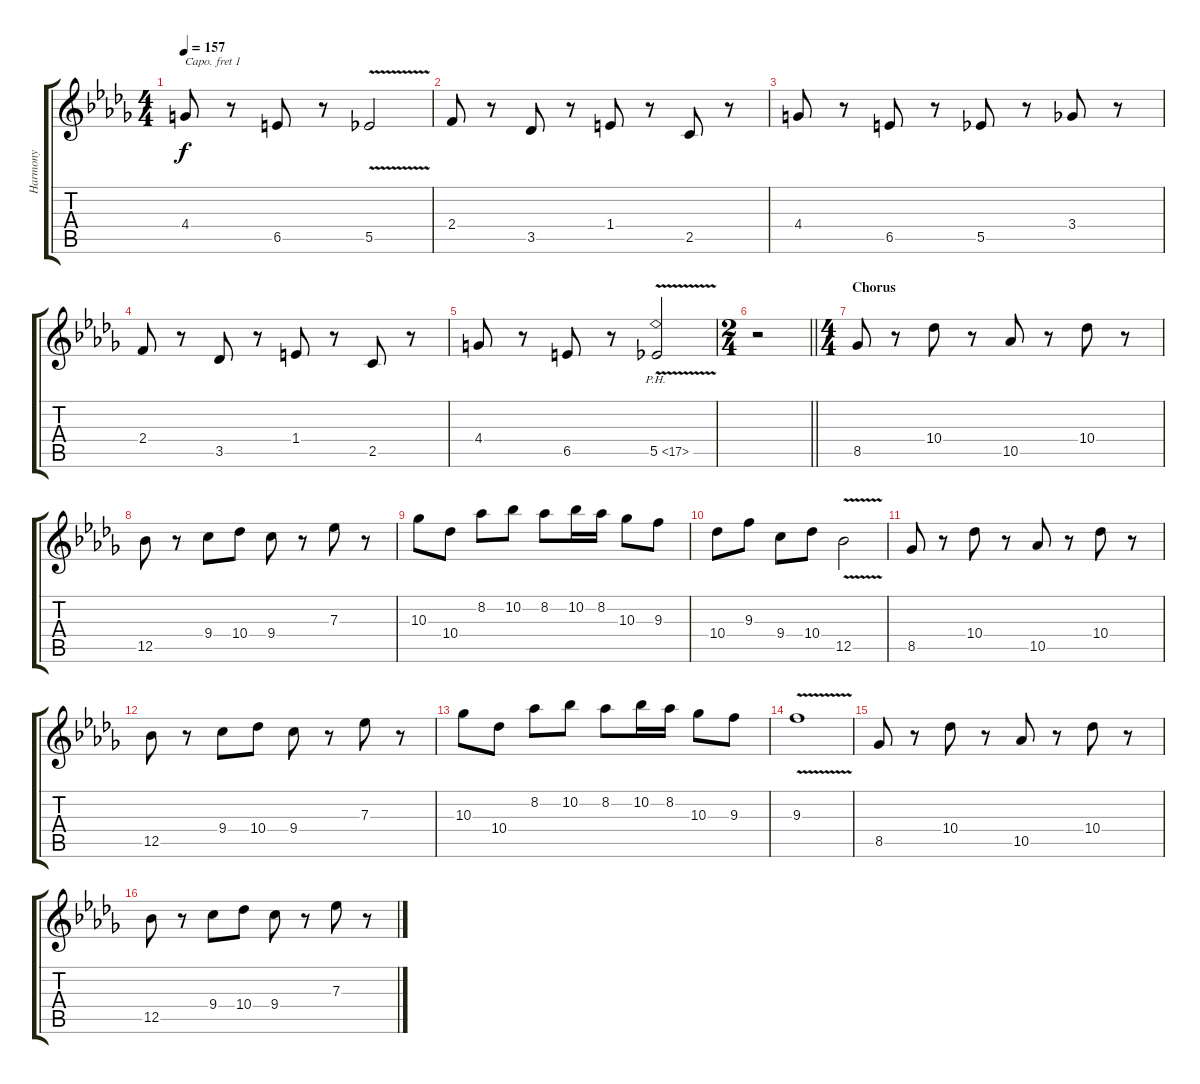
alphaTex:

\track ("Harmony" "Harmony") {instrument overdrivenguitar}
\staff {score tabs}
\capo 1
\tuning (E4 B3 G3 D3 A2 E2) {hide}
\ts (4 4)
\tempo 157
\clef g2
\ks db
4.4.8{dy f} r.8 6.5.8 r.8 5.5{v}.2 |
2.4.8 r.8 3.5.8 r.8 1.4.8 r.8 2.5.8 r.8 |
4.4.8 r.8 6.5.8 r.8 5.5.8 r.8 3.4.8 r.8 |
2.4.8 r.8 3.5.8 r.8 1.4.8 r.8 2.5.8 r.8 |
4.4.8 r.8 6.5.8 r.8 5.5{ph 12 v}.2 |
\ts (2 4)
\barLineRight lightlight
r.2 |
\ts (4 4)
\section ("" "Chorus")
8.5.8 r.8 10.4.8 r.8 10.5.8 r.8 10.4.8 r.8 |
12.5.8 r.8 9.4.8 10.4.8 9.4.8 r.8 7.3.8 r.8 |
10.3.8 10.4.8 8.2.8 10.2.8 8.2.8 10.2.16 8.2.16 10.3.8 9.3.8 |
10.4.8 9.3.8 9.4.8 10.4.8 12.5{v}.2 |
8.5.8 r.8 10.4.8 r.8 10.5.8 r.8 10.4.8 r.8 |
12.5.8 r.8 9.4.8 10.4.8 9.4.8 r.8 7.3.8 r.8 |
10.3.8 10.4.8 8.2.8 10.2.8 8.2.8 10.2.16 8.2.16 10.3.8 9.3.8 |
9.3{v}.1 |
8.5.8 r.8 10.4.8 r.8 10.5.8 r.8 10.4.8 r.8 |
12.5.8 r.8 9.4.8 10.4.8 9.4.8 r.8 7.3.8 r.8
